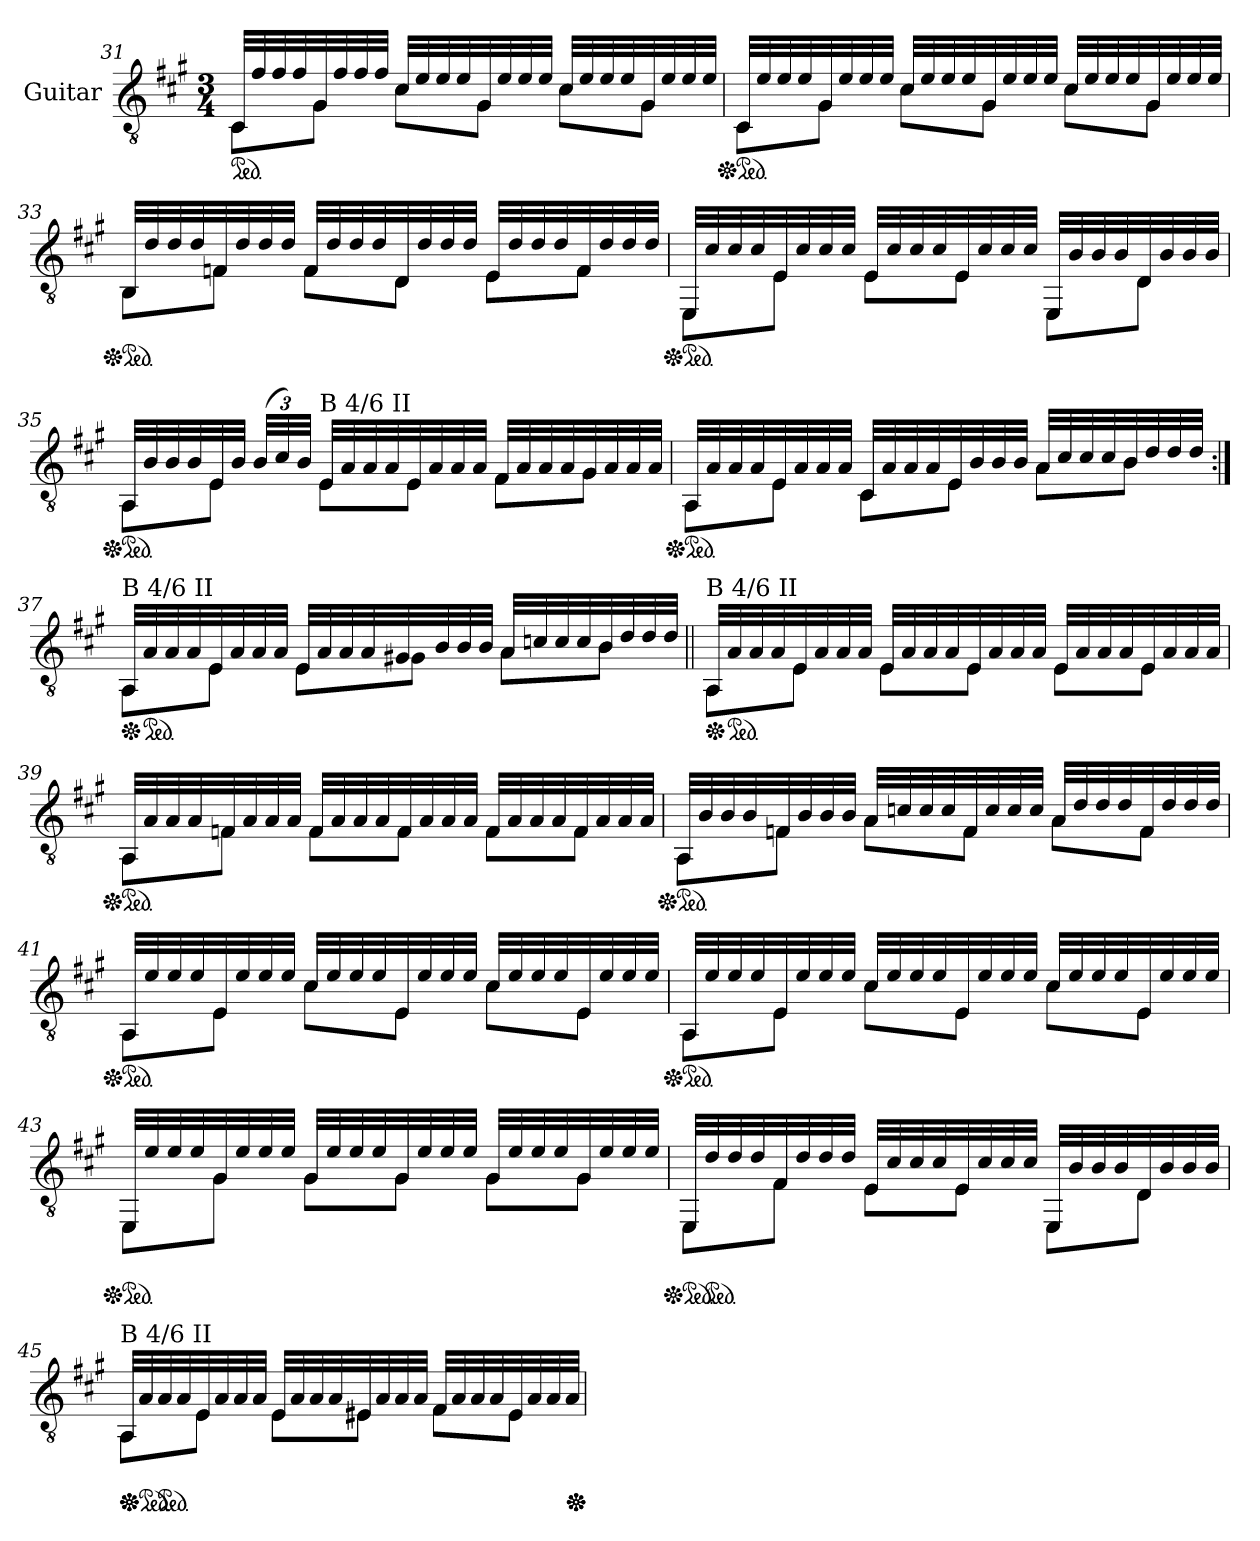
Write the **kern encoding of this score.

**kern
*part1
*staff1
*I"Guitar
!!LO:LB:g=z
*clefGv2
*k[f#c#g#]
*M3/4
*ped
=31
*^
32C#/LLL	8C#\L
32f#/	.
32f#/	.
32f#/	.
32G#/	8G#\J
32f#/	.
32f#/	.
32f#/JJJ	.
32c#/LLL	8c#\L
32e/	.
32e/	.
32e/	.
32G#/	8G#\J
32e/	.
32e/	.
32e/JJJ	.
32c#/LLL	8c#\L
32e/	.
32e/	.
32e/	.
32G#/	8G#\J
32e/	.
32e/	.
32e/JJJ	.
=32	=32
*Xped	*
*ped	*
32C#/LLL	8C#\L
32e/	.
32e/	.
32e/	.
32G#/	8G#\J
32e/	.
32e/	.
32e/JJJ	.
32c#/LLL	8c#\L
32e/	.
32e/	.
32e/	.
32G#/	8G#\J
32e/	.
32e/	.
32e/JJJ	.
32c#/LLL	8c#\L
32e/	.
32e/	.
32e/	.
32G#/	8G#\J
32e/	.
32e/	.
32e/JJJ	.
!!LO:LB:g=z	!!
=33	=33
*Xped	*
*ped	*
32BB/LLL	8BB\L
32d/	.
32d/	.
32d/	.
32Fn/	8F\J
32d/	.
32d/	.
32d/JJJ	.
32F/LLL	8F\L
32d/	.
32d/	.
32d/	.
32D/	8D\J
32d/	.
32d/	.
32d/JJJ	.
32E/LLL	8E\L
32d/	.
32d/	.
32d/	.
32F/	8F\J
32d/	.
32d/	.
32d/JJJ	.
=34	=34
*Xped	*
*ped	*
32EE/LLL	8EE\L
32c#/	.
32c#/	.
32c#/	.
32E/	8E\J
32c#/	.
32c#/	.
32c#/JJJ	.
32E/LLL	8E\L
32c#/	.
32c#/	.
32c#/	.
32E/	8E\J
32c#/	.
32c#/	.
32c#/JJJ	.
32EE/LLL	8EE\L
32B/	.
32B/	.
32B/	.
32D/	8D\J
32B/	.
32B/	.
32B/JJJ	.
!!LO:LB:g=z	!!
=35	=35
*Xped	*
*ped	*
32AA/LLL	8AA\L
32B/	.
32B/	.
32B/	.
32E/	8E\J
32B/JJJ	.
*Xbrackettup	*
(48B/LLL	.
48c#/)	.
48B/JJJ	.
!LO:TX:a:t=B 4/6 II	!
32E/LLL	8E\L
32A/	.
32A/	.
32A/	.
32E/	8E\J
32A/	.
32A/	.
32A/JJJ	.
32F#/LLL	8F#\L
32A/	.
32A/	.
32A/	.
32G#/	8G#\J
32A/	.
32A/	.
32A/JJJ	.
=36	=36
*Xped	*
*ped	*
32AA/LLL	8AA\L
32A/	.
32A/	.
32A/	.
32E/	8E\J
32A/	.
32A/	.
32A/JJJ	.
32C#/LLL	8C#\L
32A/	.
32A/	.
32A/	.
32E/	8E\J
32B/	.
32B/	.
32B/JJJ	.
32A/LLL	8A\L
32c#/	.
32c#/	.
32c#/	.
32B/	8B\J
32d/	.
32d/	.
32d/JJJ	.
!!LO:LB:g=z	!!
=37:|!	=37:|!
*Xped	*
!LO:TX:a:t=B 4/6 II	!
32AA/LLL	8AA\L
*ped	*
32A/	.
32A/	.
32A/	.
32E/	8E\J
32A/	.
32A/	.
32A/JJJ	.
32E/LLL	8E\L
32A/	.
32A/	.
32A/	.
32G#X/	8G#\J
32B/	.
32B/	.
32B/JJJ	.
32A/LLL	8A\L
32cn/	.
32c/	.
32c/	.
32B/	8B\J
32d/	.
32d/	.
32d/JJJ	.
=38||	=38||
*Xped	*
!LO:TX:a:t=B 4/6 II	!
32AA/LLL	8AA\L
*ped	*
32A/	.
32A/	.
32A/	.
32E/	8E\J
32A/	.
32A/	.
32A/JJJ	.
32E/LLL	8E\L
32A/	.
32A/	.
32A/	.
32E/	8E\J
32A/	.
32A/	.
32A/JJJ	.
32E/LLL	8E\L
32A/	.
32A/	.
32A/	.
32E/	8E\J
32A/	.
32A/	.
32A/JJJ	.
!!LO:PB:g=z	!!
=39	=39
*Xped	*
*ped	*
32AA/LLL	8AA\L
32A/	.
32A/	.
32A/	.
32Fn/	8F\J
32A/	.
32A/	.
32A/JJJ	.
32F/LLL	8F\L
32A/	.
32A/	.
32A/	.
32F/	8F\J
32A/	.
32A/	.
32A/JJJ	.
32F/LLL	8F\L
32A/	.
32A/	.
32A/	.
32F/	8F\J
32A/	.
32A/	.
32A/JJJ	.
=40	=40
*Xped	*
*ped	*
32AA/LLL	8AA\L
32B/	.
32B/	.
32B/	.
32Fn/	8F\J
32B/	.
32B/	.
32B/JJJ	.
32A/LLL	8A\L
32cn/	.
32c/	.
32c/	.
32F/	8F\J
32c/	.
32c/	.
32c/JJJ	.
32A/LLL	8A\L
32d/	.
32d/	.
32d/	.
32F/	8F\J
32d/	.
32d/	.
32d/JJJ	.
!!LO:LB:g=z	!!
=41	=41
*Xped	*
*ped	*
32AA/LLL	8AA\L
32e/	.
32e/	.
32e/	.
32E/	8E\J
32e/	.
32e/	.
32e/JJJ	.
32c#/LLL	8c#\L
32e/	.
32e/	.
32e/	.
32E/	8E\J
32e/	.
32e/	.
32e/JJJ	.
32c#/LLL	8c#\L
32e/	.
32e/	.
32e/	.
32E/	8E\J
32e/	.
32e/	.
32e/JJJ	.
=42	=42
*Xped	*
*ped	*
32AA/LLL	8AA\L
32e/	.
32e/	.
32e/	.
32E/	8E\J
32e/	.
32e/	.
32e/JJJ	.
32c#/LLL	8c#\L
32e/	.
32e/	.
32e/	.
32E/	8E\J
32e/	.
32e/	.
32e/JJJ	.
32c#/LLL	8c#\L
32e/	.
32e/	.
32e/	.
32E/	8E\J
32e/	.
32e/	.
32e/JJJ	.
!!LO:LB:g=z	!!
=43	=43
*Xped	*
*ped	*
32EE/LLL	8EE\L
32e/	.
32e/	.
32e/	.
32G#/	8G#\J
32e/	.
32e/	.
32e/JJJ	.
32G#/LLL	8G#\L
32e/	.
32e/	.
32e/	.
32G#/	8G#\J
32e/	.
32e/	.
32e/JJJ	.
32G#/LLL	8G#\L
32e/	.
32e/	.
32e/	.
32G#/	8G#\J
32e/	.
32e/	.
32e/JJJ	.
=44	=44
*Xped	*
*ped	*
32EE/LLL	8EE\L
*ped	*
32d/	.
32d/	.
32d/	.
32F#/	8F#\J
32d/	.
32d/	.
32d/JJJ	.
32E/LLL	8E\L
32c#/	.
32c#/	.
32c#/	.
32E/	8E\J
32c#/	.
32c#/	.
32c#/JJJ	.
32EE/LLL	8EE\L
32B/	.
32B/	.
32B/	.
32D/	8D\J
32B/	.
32B/	.
32B/JJJ	.
!!LO:LB:g=z	!!
=45	=45
*Xped	*
*Xped	*
!LO:TX:a:t=B 4/6 II	!
32AA/LLL	8AA\L
*ped	*
32A/	.
*ped	*
32A/	.
32A/	.
32E/	8E\J
32A/	.
32A/	.
32A/JJJ	.
32E/LLL	8E\L
32A/	.
32A/	.
32A/	.
32E#X/	8E#\J
32A/	.
32A/	.
32A/JJJ	.
32F#/LLL	8F#\L
32A/	.
32A/	.
32A/	.
32E#/	8E#\J
32A/	.
32A/	.
32A/JJJ	.
*v	*v
*Xped
*Xped
=
*-
